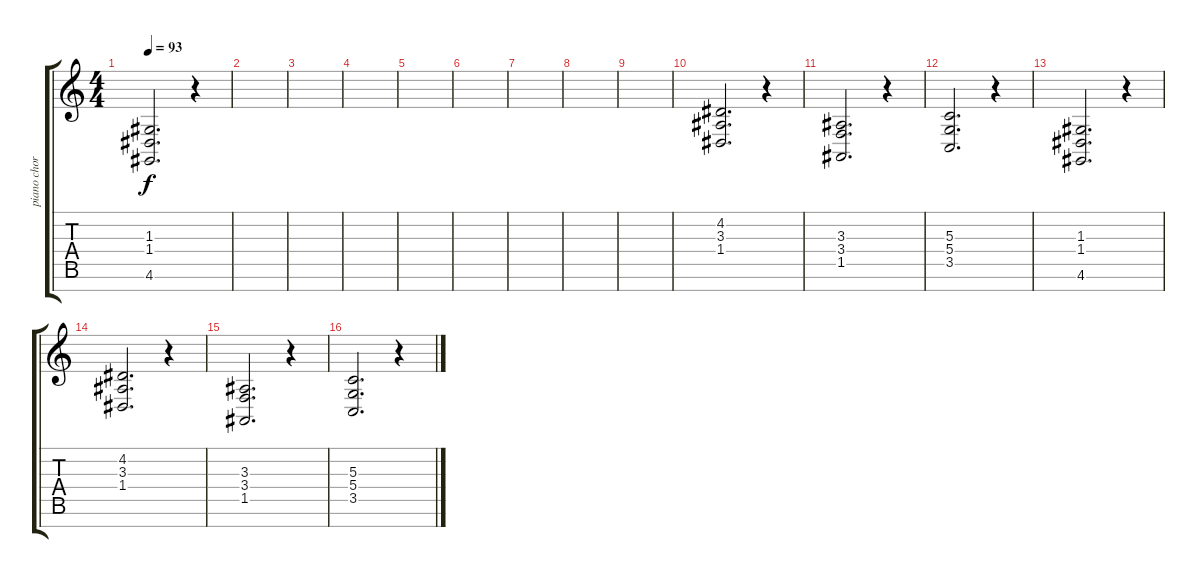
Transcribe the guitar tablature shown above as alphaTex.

\track ("piano chords" "piano chor") {instrument acousticgrandpiano}
\staff {score tabs}
\tuning (E4 B3 G3 D3 A2 E2 B1) {hide}
\ts (4 4)
\tempo 93
\clef g2
\ks c
(1.3 1.4 4.6).2{d dy f} r.4 |
|
|
|
|
|
|
|
|
(4.2 3.3 1.4).2{d} r.4 |
(3.3 3.4 1.5).2{d} r.4 |
(5.3 5.4 3.5).2{d} r.4 |
(1.3 1.4 4.6).2{d} r.4 |
(4.2 3.3 1.4).2{d} r.4 |
(3.3 3.4 1.5).2{d} r.4 |
(5.3 5.4 3.5).2{d} r.4
